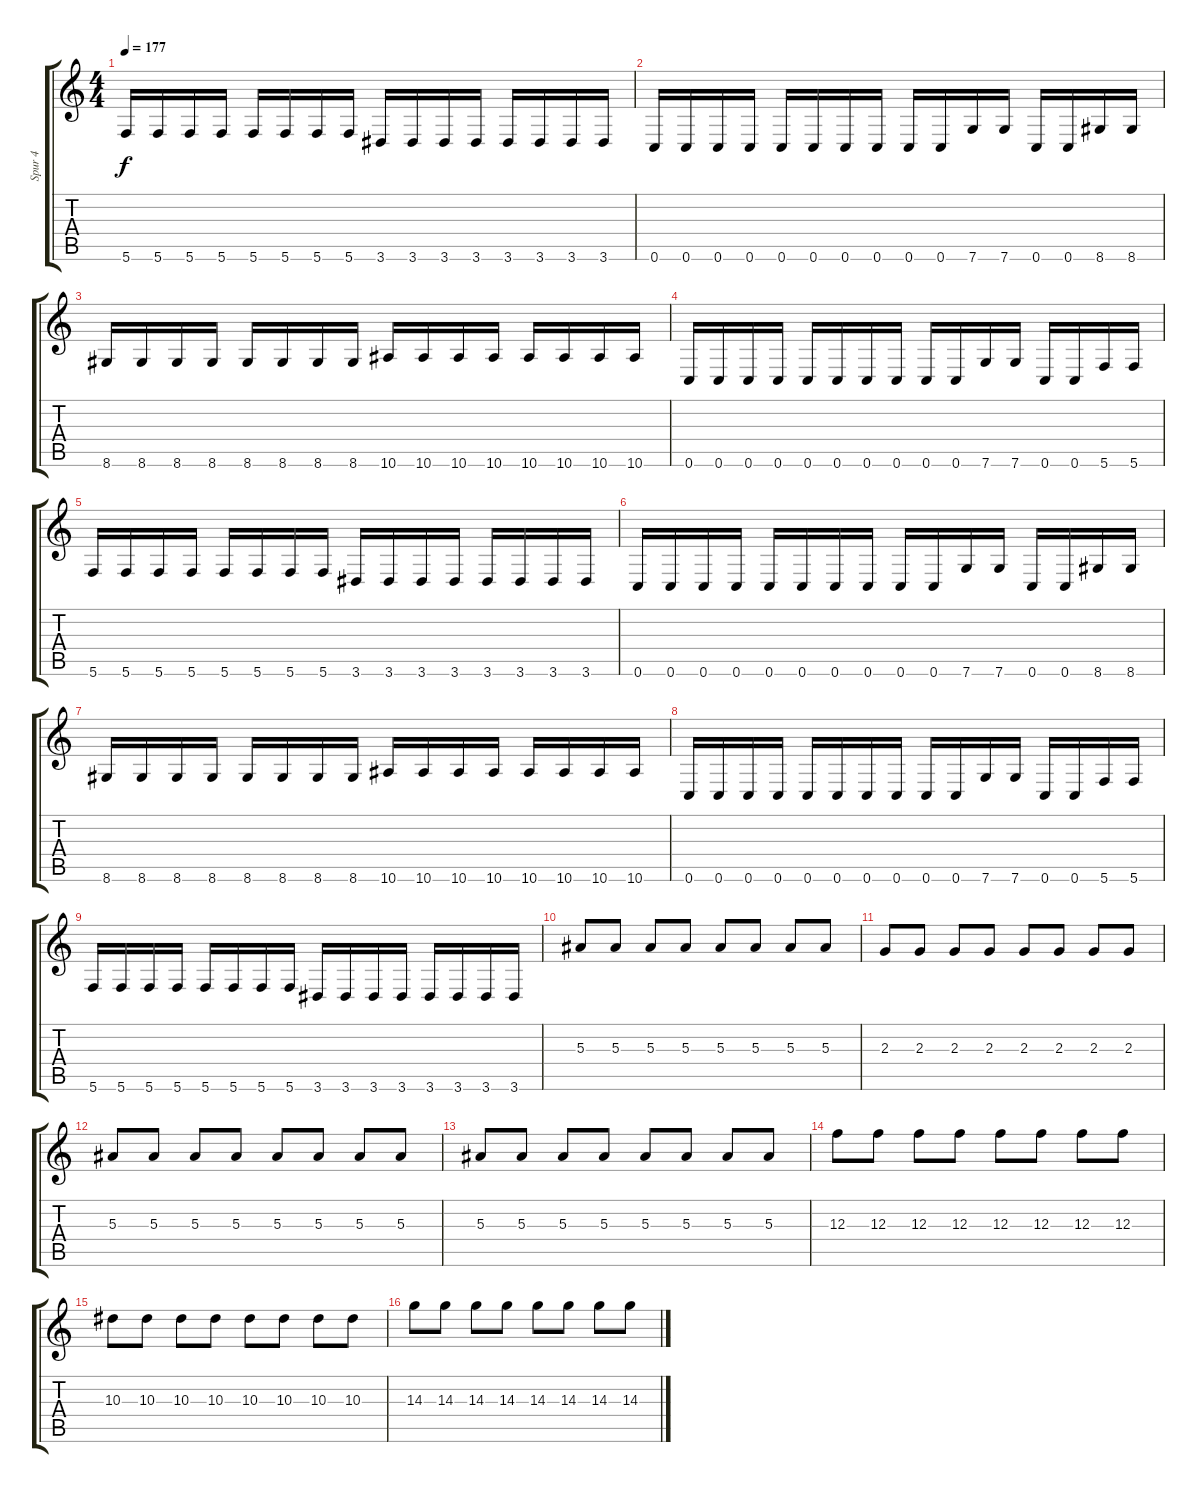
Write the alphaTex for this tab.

\track ("Spur 4" "Spur 4") {instrument distortionguitar}
\staff {score tabs}
\tuning (D4 A3 F3 C3 G2 C2) {hide}
\ts (4 4)
\tempo 177
\clef g2
\ks c
5.6.16{dy f} 5.6.16 5.6.16 5.6.16 5.6.16 5.6.16 5.6.16 5.6.16 3.6.16 3.6.16 3.6.16 3.6.16 3.6.16 3.6.16 3.6.16 3.6.16 |
0.6.16 0.6.16 0.6.16 0.6.16 0.6.16 0.6.16 0.6.16 0.6.16 0.6.16 0.6.16 7.6.16 7.6.16 0.6.16 0.6.16 8.6.16 8.6.16 |
8.6.16 8.6.16 8.6.16 8.6.16 8.6.16 8.6.16 8.6.16 8.6.16 10.6.16 10.6.16 10.6.16 10.6.16 10.6.16 10.6.16 10.6.16 10.6.16 |
0.6.16 0.6.16 0.6.16 0.6.16 0.6.16 0.6.16 0.6.16 0.6.16 0.6.16 0.6.16 7.6.16 7.6.16 0.6.16 0.6.16 5.6.16 5.6.16 |
5.6.16 5.6.16 5.6.16 5.6.16 5.6.16 5.6.16 5.6.16 5.6.16 3.6.16 3.6.16 3.6.16 3.6.16 3.6.16 3.6.16 3.6.16 3.6.16 |
0.6.16 0.6.16 0.6.16 0.6.16 0.6.16 0.6.16 0.6.16 0.6.16 0.6.16 0.6.16 7.6.16 7.6.16 0.6.16 0.6.16 8.6.16 8.6.16 |
8.6.16 8.6.16 8.6.16 8.6.16 8.6.16 8.6.16 8.6.16 8.6.16 10.6.16 10.6.16 10.6.16 10.6.16 10.6.16 10.6.16 10.6.16 10.6.16 |
0.6.16 0.6.16 0.6.16 0.6.16 0.6.16 0.6.16 0.6.16 0.6.16 0.6.16 0.6.16 7.6.16 7.6.16 0.6.16 0.6.16 5.6.16 5.6.16 |
5.6.16 5.6.16 5.6.16 5.6.16 5.6.16 5.6.16 5.6.16 5.6.16 3.6.16 3.6.16 3.6.16 3.6.16 3.6.16 3.6.16 3.6.16 3.6.16 |
5.3.8 5.3.8 5.3.8 5.3.8 5.3.8 5.3.8 5.3.8 5.3.8 |
2.3.8 2.3.8 2.3.8 2.3.8 2.3.8 2.3.8 2.3.8 2.3.8 |
5.3.8 5.3.8 5.3.8 5.3.8 5.3.8 5.3.8 5.3.8 5.3.8 |
5.3.8 5.3.8 5.3.8 5.3.8 5.3.8 5.3.8 5.3.8 5.3.8 |
12.3.8 12.3.8 12.3.8 12.3.8 12.3.8 12.3.8 12.3.8 12.3.8 |
10.3.8 10.3.8 10.3.8 10.3.8 10.3.8 10.3.8 10.3.8 10.3.8 |
14.3.8 14.3.8 14.3.8 14.3.8 14.3.8 14.3.8 14.3.8 14.3.8
